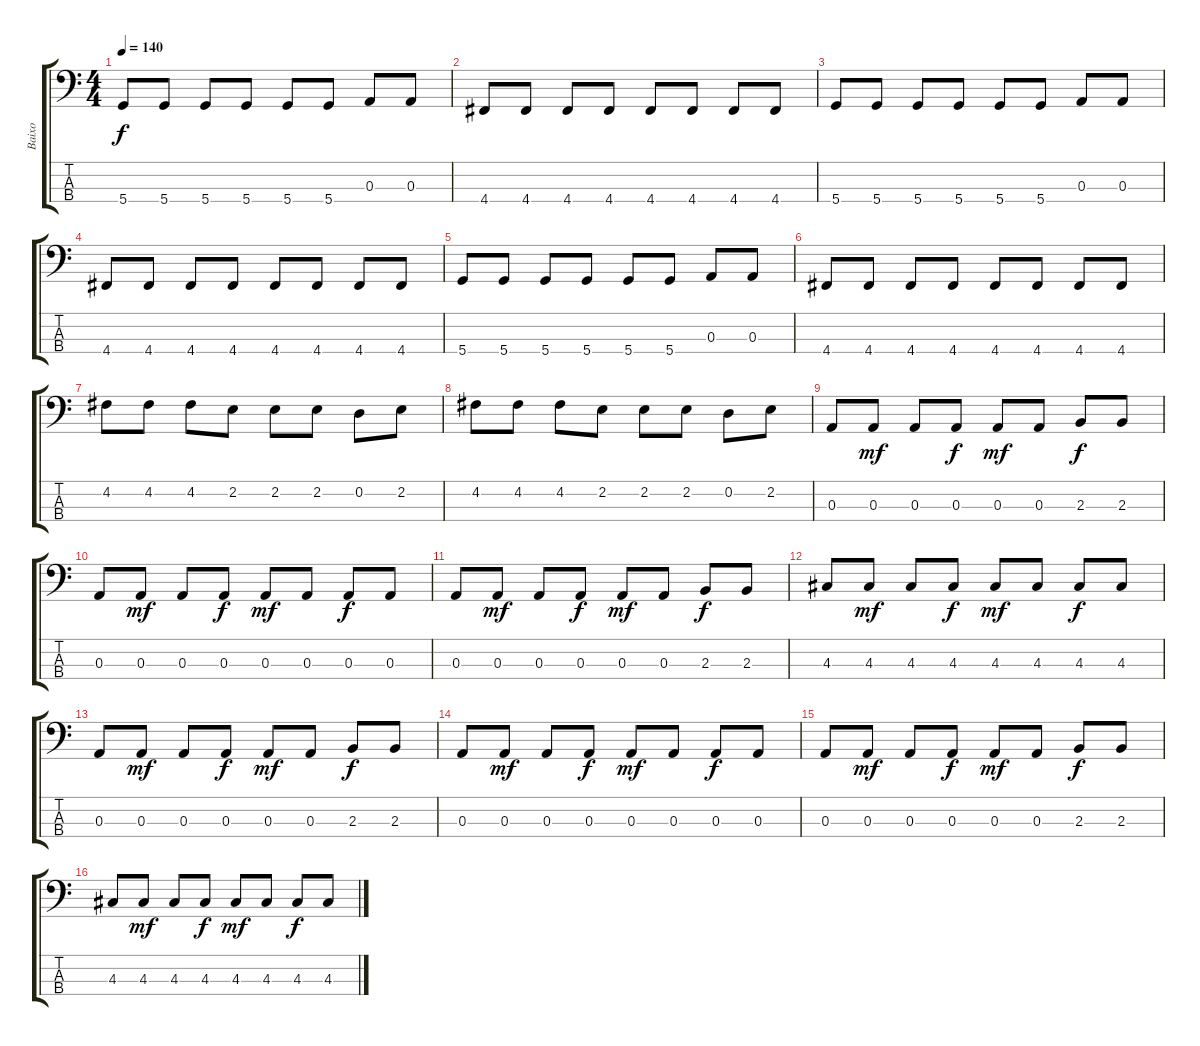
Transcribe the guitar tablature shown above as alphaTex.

\track ("Baixo" "Baixo") {instrument electricbassfinger}
\staff {score tabs}
\tuning (G2 D2 A1 D1) {hide}
\ts (4 4)
\tempo 140
\clef f4
\ks c
5.4.8{dy f} 5.4.8 5.4.8 5.4.8 5.4.8 5.4.8 0.3.8 0.3.8 |
4.4.8 4.4.8 4.4.8 4.4.8 4.4.8 4.4.8 4.4.8 4.4.8 |
5.4.8 5.4.8 5.4.8 5.4.8 5.4.8 5.4.8 0.3.8 0.3.8 |
4.4.8 4.4.8 4.4.8 4.4.8 4.4.8 4.4.8 4.4.8 4.4.8 |
5.4.8 5.4.8 5.4.8 5.4.8 5.4.8 5.4.8 0.3.8 0.3.8 |
4.4.8 4.4.8 4.4.8 4.4.8 4.4.8 4.4.8 4.4.8 4.4.8 |
4.2.8 4.2.8 4.2.8 2.2.8 2.2.8 2.2.8 0.2.8 2.2.8 |
4.2.8 4.2.8 4.2.8 2.2.8 2.2.8 2.2.8 0.2.8 2.2.8 |
0.3.8 0.3.8{dy mf} 0.3.8 0.3.8{dy f} 0.3.8{dy mf} 0.3.8 2.3.8{dy f} 2.3.8 |
0.3.8 0.3.8{dy mf} 0.3.8 0.3.8{dy f} 0.3.8{dy mf} 0.3.8 0.3.8{dy f} 0.3.8 |
0.3.8 0.3.8{dy mf} 0.3.8 0.3.8{dy f} 0.3.8{dy mf} 0.3.8 2.3.8{dy f} 2.3.8 |
4.3.8 4.3.8{dy mf} 4.3.8 4.3.8{dy f} 4.3.8{dy mf} 4.3.8 4.3.8{dy f} 4.3.8 |
0.3.8 0.3.8{dy mf} 0.3.8 0.3.8{dy f} 0.3.8{dy mf} 0.3.8 2.3.8{dy f} 2.3.8 |
0.3.8 0.3.8{dy mf} 0.3.8 0.3.8{dy f} 0.3.8{dy mf} 0.3.8 0.3.8{dy f} 0.3.8 |
0.3.8 0.3.8{dy mf} 0.3.8 0.3.8{dy f} 0.3.8{dy mf} 0.3.8 2.3.8{dy f} 2.3.8 |
4.3.8 4.3.8{dy mf} 4.3.8 4.3.8{dy f} 4.3.8{dy mf} 4.3.8 4.3.8{dy f} 4.3.8
